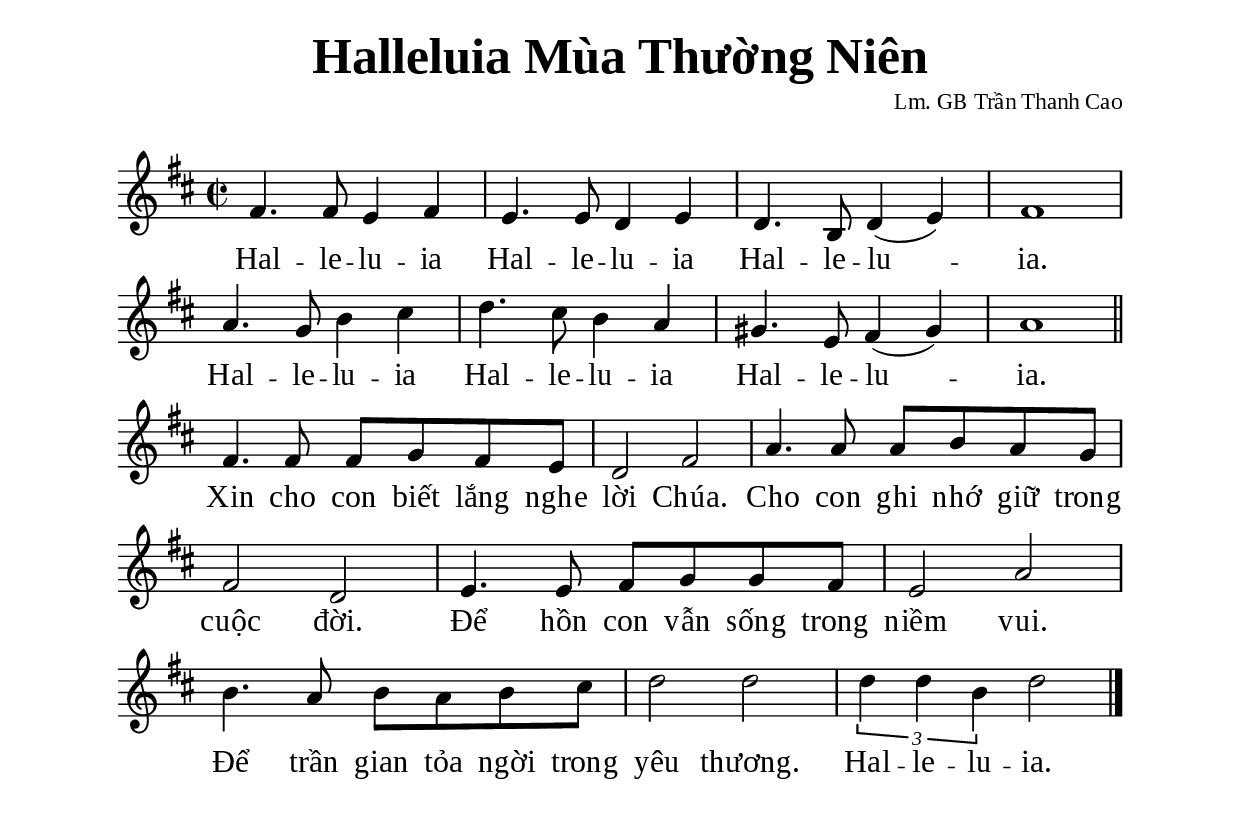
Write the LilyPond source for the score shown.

% Cài đặt chung
\version "2.20.0"
\include "english.ly"

\header {
  title = \markup { \fontsize #3 "Halleluia Mùa Thường Niên" }
  poet = " "
  composer = "Lm. GB Trần Thanh Cao"
  arranger = " "
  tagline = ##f
}

\paper {
  #(set-paper-size "a4")
  top-margin = 10\mm
  bottom-margin = 10\mm
  left-margin = 20\mm
  right-margin = 20\mm
  indent = #0
  #(define fonts
    (make-pango-font-tree
      "Liberation Serif"
      "Liberation Serif"
      "Liberation Serif"
      (/ 20 20)))
  page-count = #1
}

% Nhạc phiên khúc
nhacPhienKhucMot = \relative c' {
  fs4. fs8 e4 fs |
  e4. e8 d4 e |
  d4. b8 d4 (e) |
  fs1 \break
  a4. g8 b4 cs |
  d4. cs8 b4 a |
  gs4. e8 fs4 (gs) |
  a1 \bar "||" \break
  fs4. fs8 fs g fs e |
  d2 fs |
  a4. a8 a b a g |
  fs2 d |
  e4. e8 fs g g fs |
  e2 a |
  b4. a8 b a b cs |
  d2 d |
  \tuplet 3/2 { d4 d b } d2 \bar "|."
}

% Lời phiên khúc
loiPhienKhucMot = \lyricmode {
  Hal -- le -- lu -- ia Hal -- le -- lu -- ia Hal -- le -- lu -- ia.
  Hal -- le -- lu -- ia Hal -- le -- lu -- ia Hal -- le -- lu -- ia.
  Xin cho con biết lắng nghe lời Chúa.
  Cho con ghi nhớ giữ trong cuộc đời.
  Để hồn con vẫn sống trong niềm vui.
  Để trần gian tỏa ngời trong yêu thương.
  Hal -- le -- lu -- ia.
}


% Dàn trang
\score {
  \new ChoirStaff <<
    \new Staff = phienKhuc \with {
        \magnifyStaff #(magstep +1)
      }
      <<
      \new Voice = beSop {
        \key d \major \time 2/2 \nhacPhienKhucMot
      }
    >>
    \new Lyrics \lyricsto beSop \loiPhienKhucMot
  >>
  \layout {
    \override Lyrics.LyricText.font-size = #+3
    \override Lyrics.LyricSpace.minimum-distance = #1.4
    \override Score.BarNumber.break-visibility = ##(#f #f #f)
    \override Score.SpacingSpanner.uniform-stretching = ##t
  } 
}
